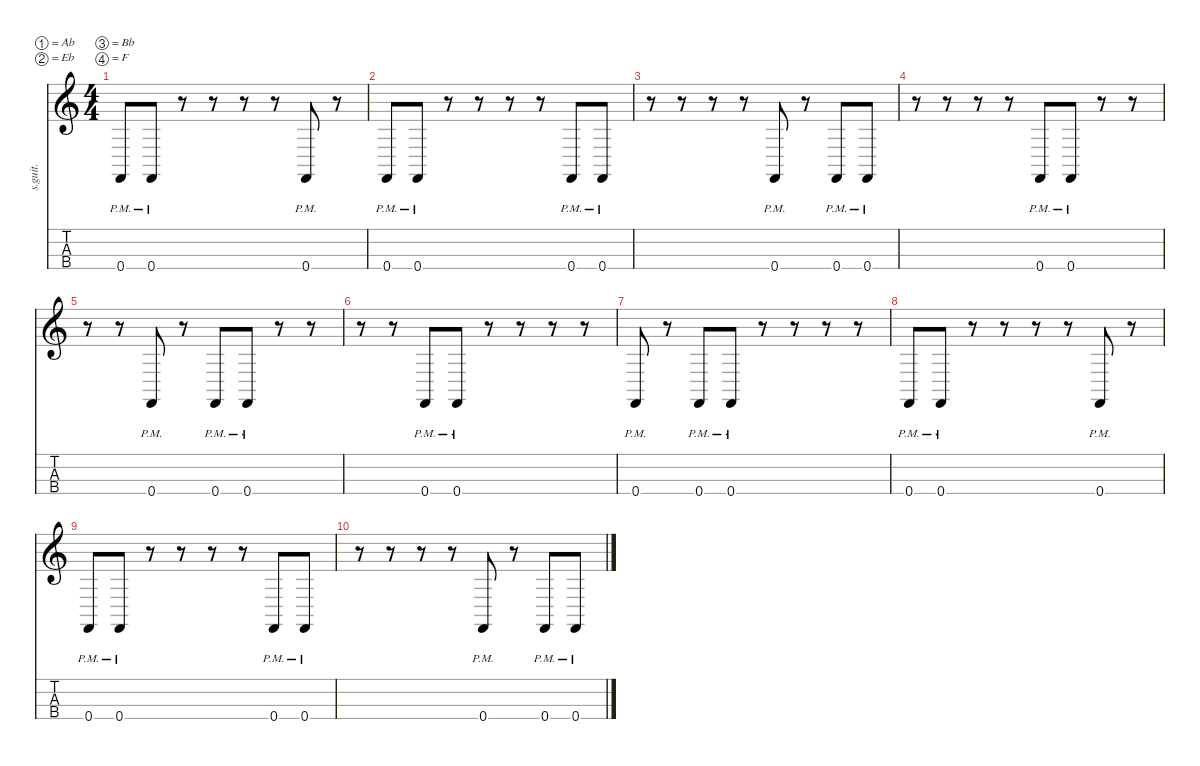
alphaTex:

\defaultSystemsLayout 4
\hideDynamics
\bracketExtendMode nobrackets
\track ("Electric Bass" "s.guit.") {instrument electricbassfinger}
\staff {score tabs}
\tuning (Ab2 Eb2 Bb1 F1)
\ts (4 4)
\tempo (133 hide)
\clef g2
\ks c
0.4{pm}.8{lyrics (0 "") lyrics (1 "") lyrics (2 "") lyrics (3 "") lyrics (4 "") dy f} 0.4{pm}.8{lyrics (0 "") lyrics (1 "") lyrics (2 "") lyrics (3 "") lyrics (4 "")} r.8 r.8 r.8 r.8 0.4{pm}.8{lyrics (0 "") lyrics (1 "") lyrics (2 "") lyrics (3 "") lyrics (4 "")} r.8 |
0.4{pm}.8{lyrics (0 "") lyrics (1 "") lyrics (2 "") lyrics (3 "") lyrics (4 "")} 0.4{pm}.8{lyrics (0 "") lyrics (1 "") lyrics (2 "") lyrics (3 "") lyrics (4 "")} r.8 r.8 r.8 r.8 0.4{pm}.8{lyrics (0 "") lyrics (1 "") lyrics (2 "") lyrics (3 "") lyrics (4 "")} 0.4{pm}.8{lyrics (0 "") lyrics (1 "") lyrics (2 "") lyrics (3 "") lyrics (4 "")} |
r.8 r.8 r.8 r.8 0.4{pm}.8{lyrics (0 "") lyrics (1 "") lyrics (2 "") lyrics (3 "") lyrics (4 "")} r.8 0.4{pm}.8{lyrics (0 "") lyrics (1 "") lyrics (2 "") lyrics (3 "") lyrics (4 "")} 0.4{pm}.8{lyrics (0 "") lyrics (1 "") lyrics (2 "") lyrics (3 "") lyrics (4 "")} |
r.8 r.8 r.8 r.8 0.4{pm}.8{lyrics (0 "") lyrics (1 "") lyrics (2 "") lyrics (3 "") lyrics (4 "")} 0.4{pm}.8{lyrics (0 "") lyrics (1 "") lyrics (2 "") lyrics (3 "") lyrics (4 "")} r.8 r.8 |
r.8 r.8 0.4{pm}.8{lyrics (0 "") lyrics (1 "") lyrics (2 "") lyrics (3 "") lyrics (4 "")} r.8 0.4{pm}.8{lyrics (0 "") lyrics (1 "") lyrics (2 "") lyrics (3 "") lyrics (4 "")} 0.4{pm}.8{lyrics (0 "") lyrics (1 "") lyrics (2 "") lyrics (3 "") lyrics (4 "")} r.8 r.8 |
r.8 r.8 0.4{pm}.8{lyrics (0 "") lyrics (1 "") lyrics (2 "") lyrics (3 "") lyrics (4 "")} 0.4{pm}.8{lyrics (0 "") lyrics (1 "") lyrics (2 "") lyrics (3 "") lyrics (4 "")} r.8 r.8 r.8 r.8 |
0.4{pm}.8{lyrics (0 "") lyrics (1 "") lyrics (2 "") lyrics (3 "") lyrics (4 "")} r.8 0.4{pm}.8{lyrics (0 "") lyrics (1 "") lyrics (2 "") lyrics (3 "") lyrics (4 "")} 0.4{pm}.8{lyrics (0 "") lyrics (1 "") lyrics (2 "") lyrics (3 "") lyrics (4 "")} r.8 r.8 r.8 r.8 |
0.4{pm}.8{lyrics (0 "") lyrics (1 "") lyrics (2 "") lyrics (3 "") lyrics (4 "")} 0.4{pm}.8{lyrics (0 "") lyrics (1 "") lyrics (2 "") lyrics (3 "") lyrics (4 "")} r.8 r.8 r.8 r.8 0.4{pm}.8{lyrics (0 "") lyrics (1 "") lyrics (2 "") lyrics (3 "") lyrics (4 "")} r.8 |
0.4{pm}.8{lyrics (0 "") lyrics (1 "") lyrics (2 "") lyrics (3 "") lyrics (4 "")} 0.4{pm}.8{lyrics (0 "") lyrics (1 "") lyrics (2 "") lyrics (3 "") lyrics (4 "")} r.8 r.8 r.8 r.8 0.4{pm}.8{lyrics (0 "") lyrics (1 "") lyrics (2 "") lyrics (3 "") lyrics (4 "")} 0.4{pm}.8{lyrics (0 "") lyrics (1 "") lyrics (2 "") lyrics (3 "") lyrics (4 "")} |
r.8 r.8 r.8 r.8 0.4{pm}.8{lyrics (0 "") lyrics (1 "") lyrics (2 "") lyrics (3 "") lyrics (4 "")} r.8 0.4{pm}.8{lyrics (0 "") lyrics (1 "") lyrics (2 "") lyrics (3 "") lyrics (4 "")} 0.4{pm}.8{lyrics (0 "") lyrics (1 "") lyrics (2 "") lyrics (3 "") lyrics (4 "")}
